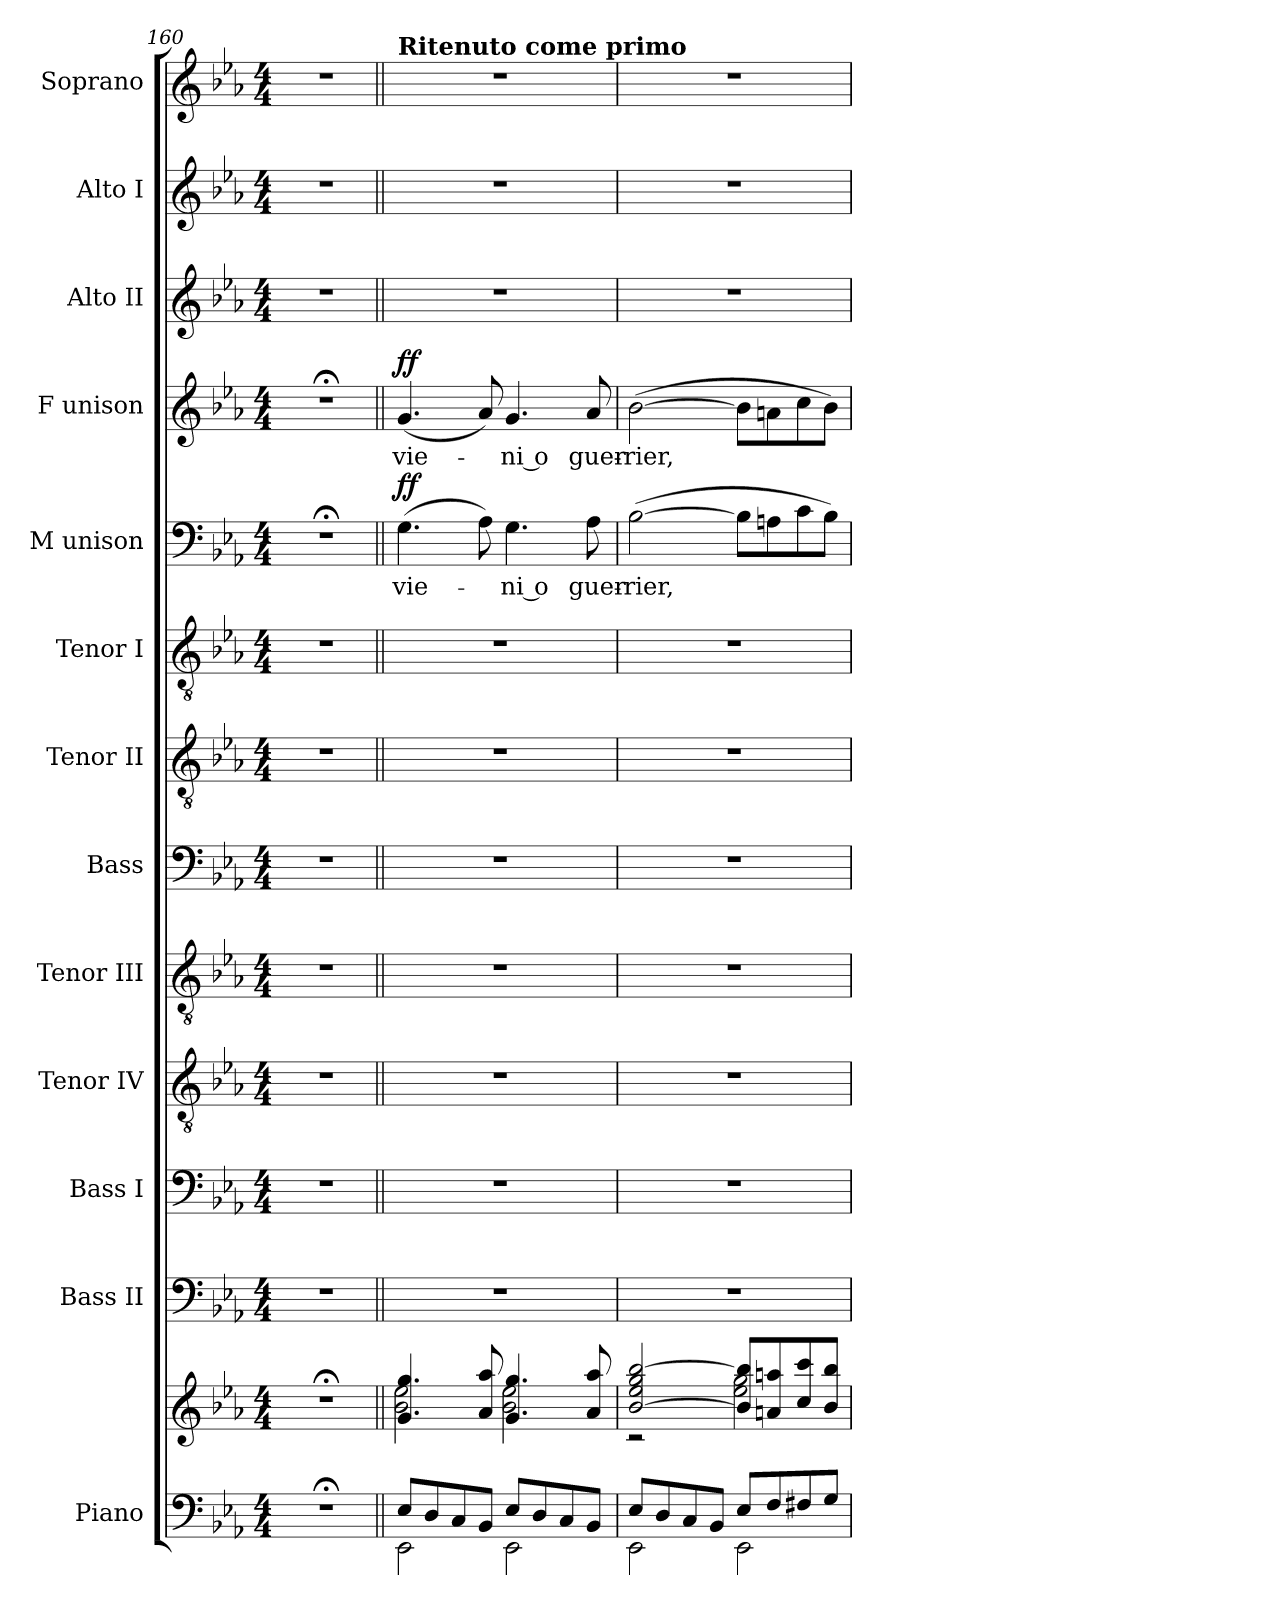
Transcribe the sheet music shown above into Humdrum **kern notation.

**kern	**kern	**kern	**kern	**kern	**kern	**kern	**kern	**kern	**kern	**text	**dynam	**kern	**text	**dynam	**kern	**kern	**kern
*part13	*part13	*part12	*part11	*part10	*part9	*part8	*part7	*part6	*part5	*part5	*part5	*part4	*part4	*part4	*part3	*part2	*part1
*staff14	*staff13	*staff12	*staff11	*staff10	*staff9	*staff8	*staff7	*staff6	*staff5	*staff5	*staff5	*staff4	*staff4	*staff4	*staff3	*staff2	*staff1
*I"Piano	*	*I"Bass II	*I"Bass I	*I"Tenor IV	*I"Tenor III	*I"Bass	*I"Tenor II	*I"Tenor I	*I"M unison	*	*	*I"F unison	*	*	*I"Alto II	*I"Alto I	*I"Soprano
*I'Pno.	*	*I'B.II	*I'B.I	*I'T.IV	*I'T.III	*I'B.	*I'T.II	*I'T.I	*I'M.u.	*	*	*I'F.u.	*	*	*I'A.II	*I'A.I	*I'S.
*clefF4	*clefG2	*clefF4	*clefF4	*clefGv2	*clefGv2	*clefF4	*clefGv2	*clefGv2	*clefF4	*	*	*clefG2	*	*	*clefG2	*clefG2	*clefG2
*k[b-e-a-]	*k[b-e-a-]	*k[b-e-a-]	*k[b-e-a-]	*k[b-e-a-]	*k[b-e-a-]	*k[b-e-a-]	*k[b-e-a-]	*k[b-e-a-]	*k[b-e-a-]	*	*	*k[b-e-a-]	*	*	*k[b-e-a-]	*k[b-e-a-]	*k[b-e-a-]
*M4/4	*M4/4	*M4/4	*M4/4	*M4/4	*M4/4	*M4/4	*M4/4	*M4/4	*M4/4	*	*	*M4/4	*	*	*M4/4	*M4/4	*M4/4
=160	=160	=160	=160	=160	=160	=160	=160	=160	=160	=160	=160	=160	=160	=160	=160	=160	=160
1r;<	1r;<	1r	1r	1r	1r	1r	1r	1r	1r;<	.	.	1r;<	.	.	1r	1r	1r
!!LO:LB:g=z
=161||	=161||	=161||	=161||	=161||	=161||	=161||	=161||	=161||	=161||	=161||	=161||	=161||	=161||	=161||	=161||	=161||	=161||
*^	*^	*	*	*	*	*	*	*	*	*	*	*	*	*	*	*	*
!!LO:REH:place=s1:a:fs=10.9:t=I
!	!	!	!	!	!	!	!	!	!	!	!	!	!	!	!	!	!	!	!LO:TX:a:B:t=Ritenuto come primo
!	!	!	!	!	!	!	!	!	!	!	!	!LO:LY:b	!LO:DY:a	!	!LO:LY:b	!LO:DY:a	!	!	!
8E-/L	2EE-\	4.g/ 4.gg/	2b-\ 2ee-\	1r	1r	1r	1r	1r	1r	1r	(>4.G\	vie-	ff	(<4.g/	vie-	ff	1r	1r	1r
8D/	.	.	.	.	.	.	.	.	.	.	.	.	.	.	.	.	.	.	.
8C/	.	.	.	.	.	.	.	.	.	.	.	.	.	.	.	.	.	.	.
8BB-/J	.	8a-/ 8aa-/	.	.	.	.	.	.	.	.	8A-\)	.	.	8a-/)	.	.	.	.	.
!	!	!	!	!	!	!	!	!	!	!	!	!LO:LY:b	!	!	!LO:LY:b	!	!	!	!
8E-/L	2EE-\	4.g/ 4.gg/	2b-\ 2ee-\	.	.	.	.	.	.	.	4.G\	ni o	.	4.g/	ni o	.	.	.	.
8D/	.	.	.	.	.	.	.	.	.	.	.	.	.	.	.	.	.	.	.
8C/	.	.	.	.	.	.	.	.	.	.	.	.	.	.	.	.	.	.	.
!	!	!	!	!	!	!	!	!	!	!	!	!LO:LY:b	!	!	!LO:LY:b	!	!	!	!
8BB-/J	.	8a-/ 8aa-/	.	.	.	.	.	.	.	.	8A-\	guer-	.	8a-/	guer-	.	.	.	.
=162	=162	=162	=162	=162	=162	=162	=162	=162	=162	=162	=162	=162	=162	=162	=162	=162	=162	=162	=162
!	!	!	!	!	!	!	!	!	!	!	!	!LO:LY:b	!	!	!LO:LY:b	!	!	!	!
8E-/L	2EE-\	[2b-/ 2ee-/ 2gg/ [2bb-/	2r	1r	1r	1r	1r	1r	1r	1r	(>[2B-\	-rier,	.	(>[2b-\	-rier,	.	1r	1r	1r
8D/	.	.	.	.	.	.	.	.	.	.	.	.	.	.	.	.	.	.	.
8C/	.	.	.	.	.	.	.	.	.	.	.	.	.	.	.	.	.	.	.
8BB-/J	.	.	.	.	.	.	.	.	.	.	.	.	.	.	.	.	.	.	.
8E-/L	2EE-\	8b-/] 8bb-/]L	2ee-\ 2gg\	.	.	.	.	.	.	.	8B-\L]	.	.	8b-\L]	.	.	.	.	.
8F/	.	8an/ 8aan/	.	.	.	.	.	.	.	.	8An\	.	.	8an\	.	.	.	.	.
8F#X/	.	8cc/ 8ccc/	.	.	.	.	.	.	.	.	8c\	.	.	8cc\	.	.	.	.	.
8G/J	.	8b-/ 8bb-/J	.	.	.	.	.	.	.	.	8B-\J)	.	.	8b-\J)	.	.	.	.	.
*v	*v	*	*	*	*	*	*	*	*	*	*	*	*	*	*	*	*	*	*
*	*v	*v	*	*	*	*	*	*	*	*	*	*	*	*	*	*	*	*
=	=	=	=	=	=	=	=	=	=	=	=	=	=	=	=	=	=
*-	*-	*-	*-	*-	*-	*-	*-	*-	*-	*-	*-	*-	*-	*-	*-	*-	*-
